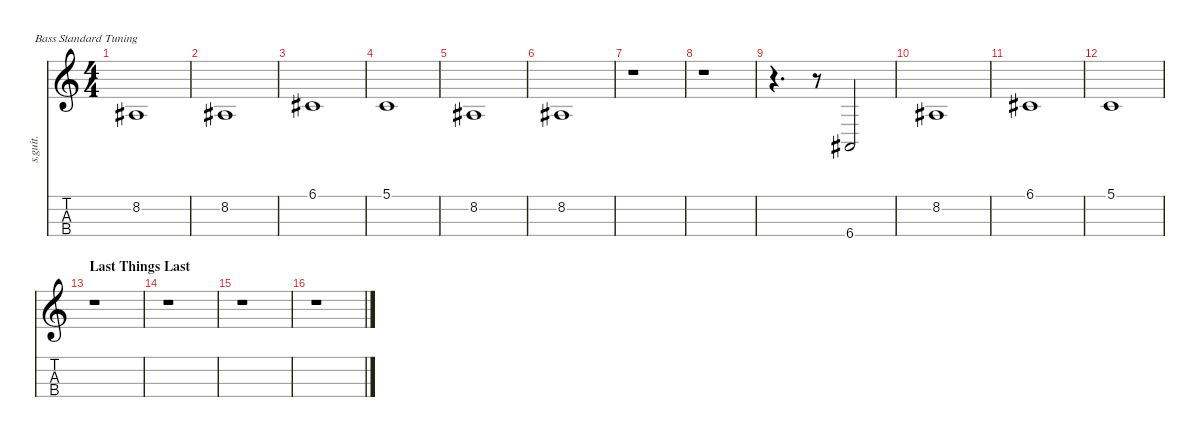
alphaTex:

\defaultSystemsLayout 4
\hideDynamics
\bracketExtendMode nobrackets
\track ("Ben McKee - Bass" "s.guit.") {instrument electricbasspick}
\staff {score tabs}
\tuning (G2 D2 A1 E1)
\ts (4 4)
\tempo (125 hide)
\clef g2
\ks c
8.2{acc #}.1{lyrics (0 "") lyrics (1 "") lyrics (2 "") lyrics (3 "") lyrics (4 "") dy f} |
8.2{acc #}.1{lyrics (0 "") lyrics (1 "") lyrics (2 "") lyrics (3 "") lyrics (4 "")} |
6.1{acc #}.1{lyrics (0 "") lyrics (1 "") lyrics (2 "") lyrics (3 "") lyrics (4 "")} |
5.1.1{lyrics (0 "") lyrics (1 "") lyrics (2 "") lyrics (3 "") lyrics (4 "")} |
8.2{acc #}.1{lyrics (0 "") lyrics (1 "") lyrics (2 "") lyrics (3 "") lyrics (4 "")} |
8.2{acc #}.1{lyrics (0 "") lyrics (1 "") lyrics (2 "") lyrics (3 "") lyrics (4 "")} |
r.1 |
r.1 |
r.4{d} r.8 6.4{acc #}.2{lyrics (0 "") lyrics (1 "") lyrics (2 "") lyrics (3 "") lyrics (4 "")} |
8.2{acc #}.1{lyrics (0 "") lyrics (1 "") lyrics (2 "") lyrics (3 "") lyrics (4 "")} |
6.1{acc #}.1{lyrics (0 "") lyrics (1 "") lyrics (2 "") lyrics (3 "") lyrics (4 "")} |
5.1.1{lyrics (0 "") lyrics (1 "") lyrics (2 "") lyrics (3 "") lyrics (4 "")} |
\section ("" "Last Things Last")
r.1 |
r.1 |
r.1 |
r.1
